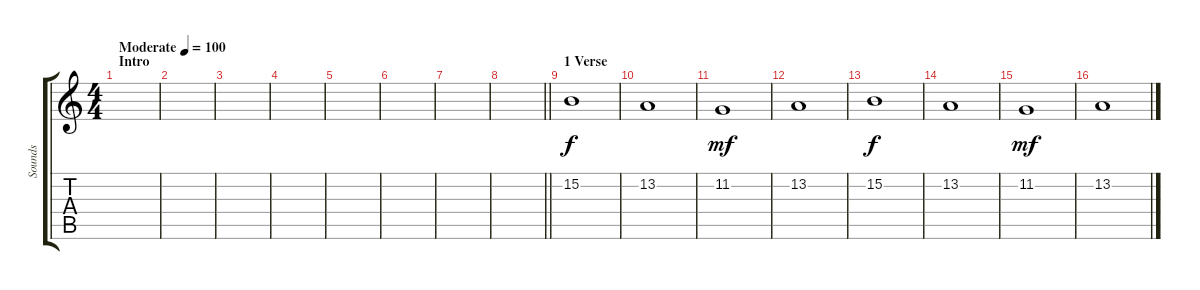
\track ("Sounds" "Sounds") {instrument stringensemble2}
\staff {score tabs}
\tuning (Db4 Ab3 E3 B2 Gb2 B1) {hide}
\ts (4 4)
\section ("" "Intro")
\tempo (100 "Moderate")
\clef g2
\ks c
|
|
|
|
|
|
|
\barLineRight lightlight
|
\section ("" "1 Verse")
15.2.1 |
13.2.1 |
11.2.1{dy mf} |
13.2.1 |
15.2.1{dy f} |
13.2.1 |
11.2.1{dy mf} |
13.2.1
